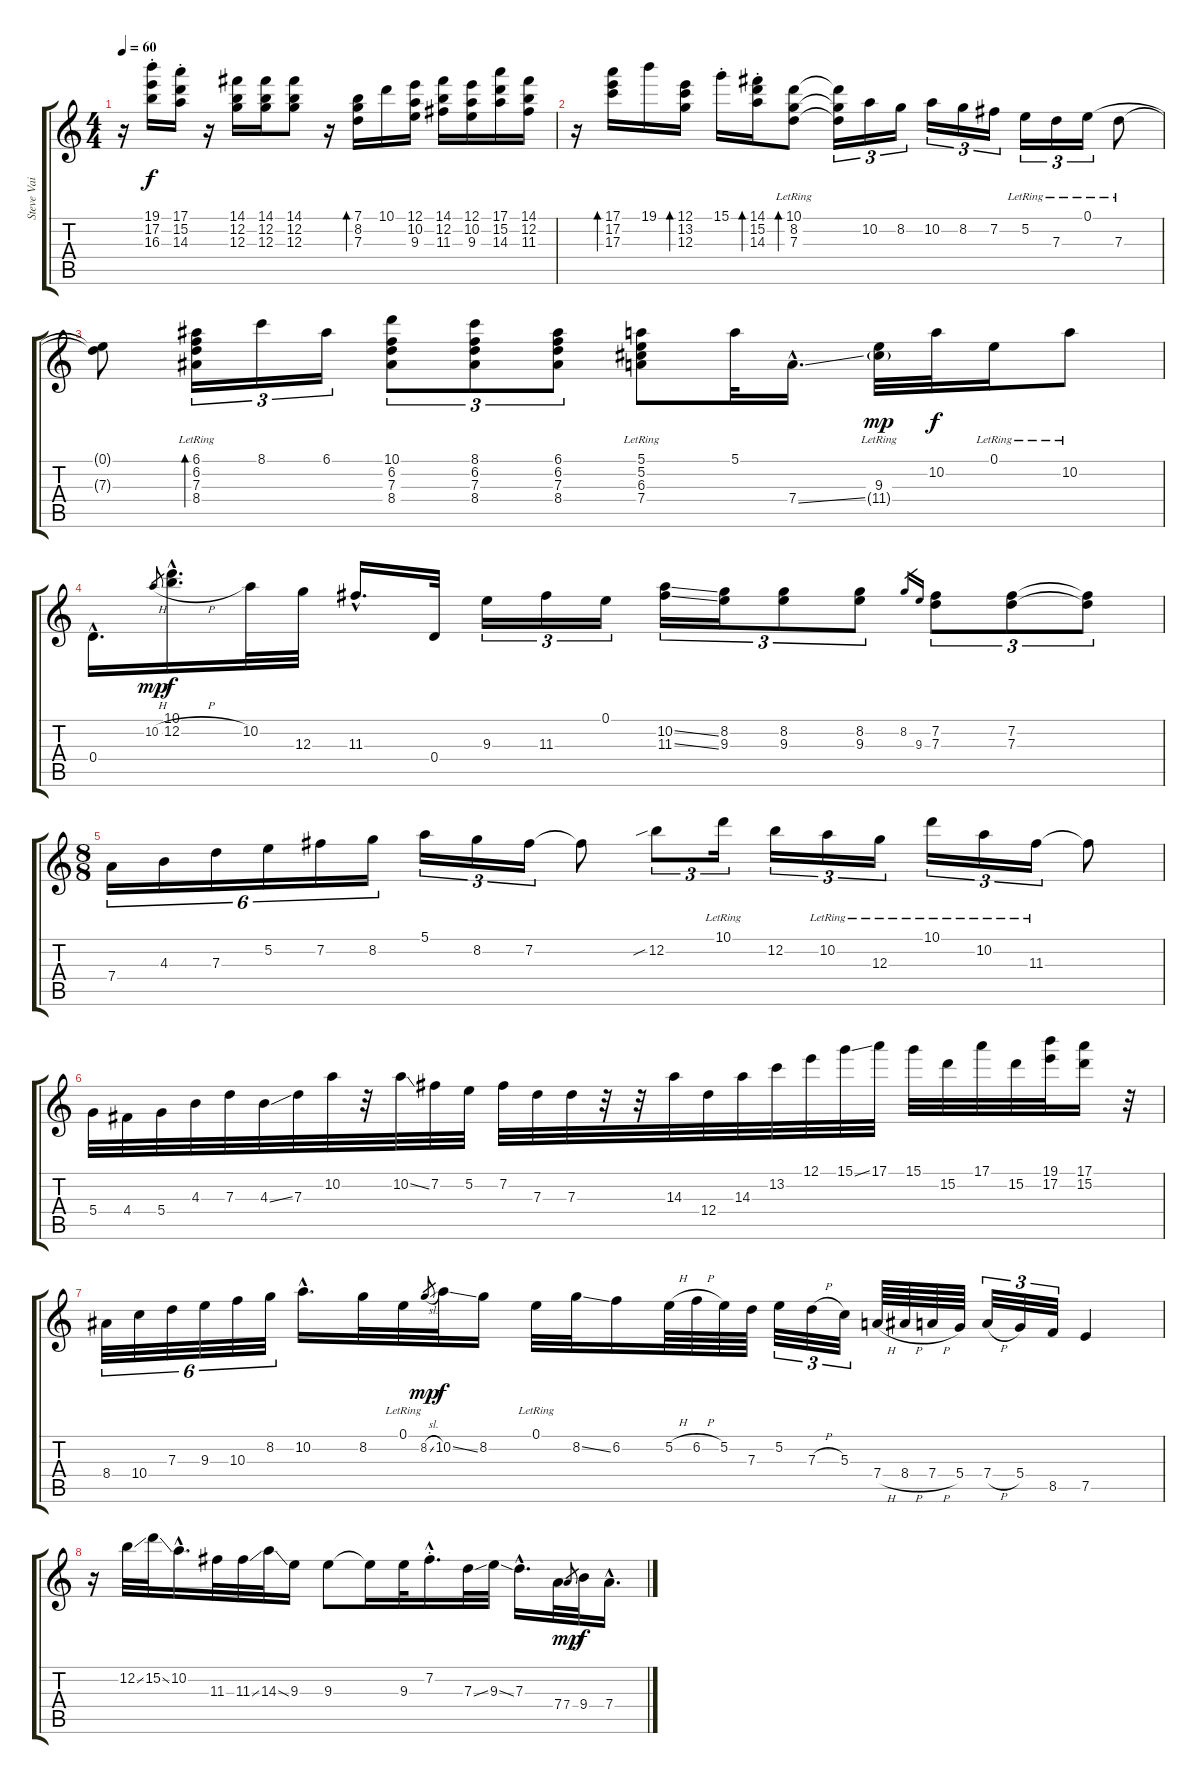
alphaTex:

\track ("Steve Vai" "Steve Vai") {instrument acousticguitarnylon}
\staff {score tabs}
\tuning (E4 B3 G3 D3 A2 E2) {hide}
\ts (4 4)
\tempo 60
\clef g2
\ks c
r.16{dy f} (19.1{st} 17.2{st} 16.3{st}).16 (17.1{st} 15.2{st} 14.3{st}).16 r.16 (14.1 12.2 12.3).16 (14.1 12.2 12.3).16 (14.1 12.2 12.3).8 r.16 (7.1 8.2 7.3).16{bd 60} 10.1.16 (12.1 10.2 9.3).16 (14.1 12.2 11.3).16 (12.1 10.2 9.3).16 (17.1 15.2 14.3).16 (14.1 12.2 11.3).16 |
r.16 (17.1 17.2 17.3).16{bd 60} 19.1.16 (12.1 13.2 12.3).16{bd 60} 15.1{st}.16 (14.1{st} 15.2{st} 14.3{st}).16{bd 60} (10.1{lr} 8.2{lr} 7.3{lr}).8{bd 60} (10.1{t} 8.2{t} 7.3{t}).16{tu (3 2)} 10.2.16{tu (3 2)} 8.2.16{tu (3 2)} 10.2.16{tu (3 2)} 8.2.16{tu (3 2)} 7.2.16{tu (3 2)} 5.2{lr}.16{tu (3 2)} 7.3{lr}.16{tu (3 2)} 0.1{lr}.16{tu (3 2)} 7.3{lr}.8 |
(0.1{t} 7.3{t}).8 (6.1 6.2{lr} 7.3{lr} 8.4{lr}).16{tu (3 2) bd 60} 8.1.16{tu (3 2)} 6.1.16{tu (3 2)} (10.1 6.2 7.3 8.4).8{tu (3 2)} (8.1 6.2 7.3 8.4).8{tu (3 2)} (6.1 6.2 7.3 8.4).8{tu (3 2)} (5.1{lr} 5.2{lr} 6.3{lr} 7.4{lr}).8 5.1.32 7.4{ss hac}.16{d} (9.3{lr} 11.4{g}).32{dy mp} 10.2.32{dy f} 0.1{lr}.16 10.2{lr}.8 |
0.4{hac}.16{d} 10.2{h}.8{gr dy mp} (10.1{hac} 12.2{h hac}).16{d dy f} 10.2.32 12.3.32 11.3{hac}.16{d} 0.4.32 9.3.16{tu (3 2)} 11.3.16{tu (3 2)} 0.1.16{tu (3 2)} (10.2{ss} 11.3{ss}).16{tu (3 2)} (8.2 9.3).16{tu (3 2)} (8.2 9.3).8{tu (3 2)} (8.2 9.3).8{tu (3 2)} 8.2.16{gr} 9.3.16{gr} (7.2 7.3).8{tu (3 2)} (7.2 7.3).8{tu (3 2)} (7.2{t} 7.3{t}).8{tu (3 2)} |
\ts (8 8)
7.4.16{tu (6 4)} 4.3.16{tu (6 4)} 7.3.16{tu (6 4)} 5.2.16{tu (6 4)} 7.2.16{tu (6 4)} 8.2.16{tu (6 4)} 5.1.16{tu (3 2)} 8.2.16{tu (3 2)} 7.2.16{tu (3 2)} 7.2{t}.8 12.2{sib}.8{tu (3 2)} 10.1{lr}.16{tu (3 2)} 12.2.16{tu (3 2)} 10.2{lr}.16{tu (3 2)} 12.3{lr}.16{tu (3 2)} 10.1{lr}.16{tu (3 2)} 10.2{lr}.16{tu (3 2)} 11.3{lr}.16{tu (3 2)} 11.3{t}.8 |
5.4.32 4.4.32 5.4.32 4.3.32 7.3.32 4.3{ss}.32 7.3.32 10.2.32 r.32 10.2{ss}.32 7.2.32 5.2.32 7.2.32 7.3.32 7.3.32 r.32 r.32 14.3.32 12.4.32 14.3.32 13.2.32 12.1.32 15.1{ss}.32 17.1.32 15.1.32 15.2.32 17.1.32 15.2.32 (19.1 17.2).32 (17.1 15.2).16 r.32 |
8.4.32{tu (6 4)} 10.4.32{tu (6 4)} 7.3.32{tu (6 4)} 9.3.32{tu (6 4)} 10.3.32{tu (6 4)} 8.2.32{tu (6 4)} 10.2{hac}.16{d} 8.2.32 0.1{lr}.32 8.2{sl}.8{gr dy mp} 10.2{ss}.32{dy f} 8.2.16 0.1{lr}.32 8.2{ss}.32 6.2.16 5.2{h}.64 6.2{h}.64 5.2.64 7.3.64 5.2.32{tu (3 2)} 7.3{h}.32{tu (3 2)} 5.3.32{tu (3 2)} 7.4{h}.64 8.4{h}.64 7.4{h}.64 5.4.64 7.4{h}.32{tu (3 2)} 5.4.32{tu (3 2)} 8.5.32{tu (3 2)} 7.5.4 |
r.16 12.2{ss}.32 15.2{ss}.32 10.2{hac}.16{d} 11.3.32 11.3{ss}.32 14.3{ss}.32 9.3.16 9.3.8 9.3{t}.16 9.3.32 7.2{hac st}.16{d} 7.3{ss}.32 9.3{ss}.32 7.3{hac}.16{d} 7.4.32 7.4.8{gr dy mp} 9.4.32{dy f} 7.4{hac}.16{d}
